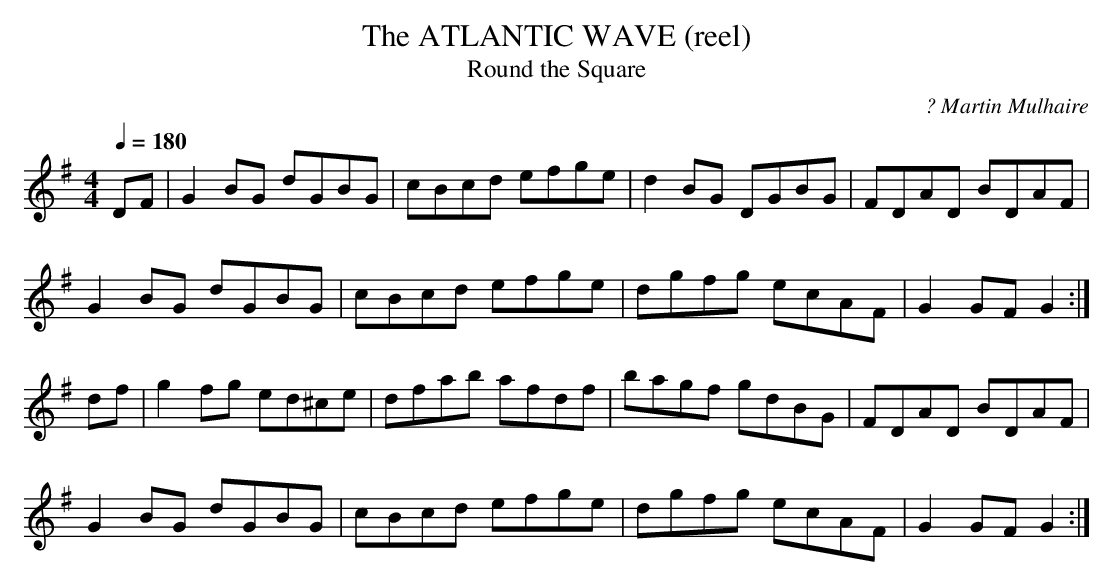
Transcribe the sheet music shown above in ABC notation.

X:1
T:ATLANTIC WAVE (reel), The
T:Round the Square
C:? Martin Mulhaire
M:4/4
Q:1/4=180
K:G
DF|G2BG dGBG|cBcd efge|d2BG DGBG|FDAD BDAF|
G2 BG dGBG|cBcd efge|dgfg ecAF|G2 GF G2 :|
df|g2 fg ed^ce|dfab afdf|bagf gdBG|FDAD BDAF|
G2 BG dGBG|cBcd efge|dgfg ecAF|G2 GF G2 :|
